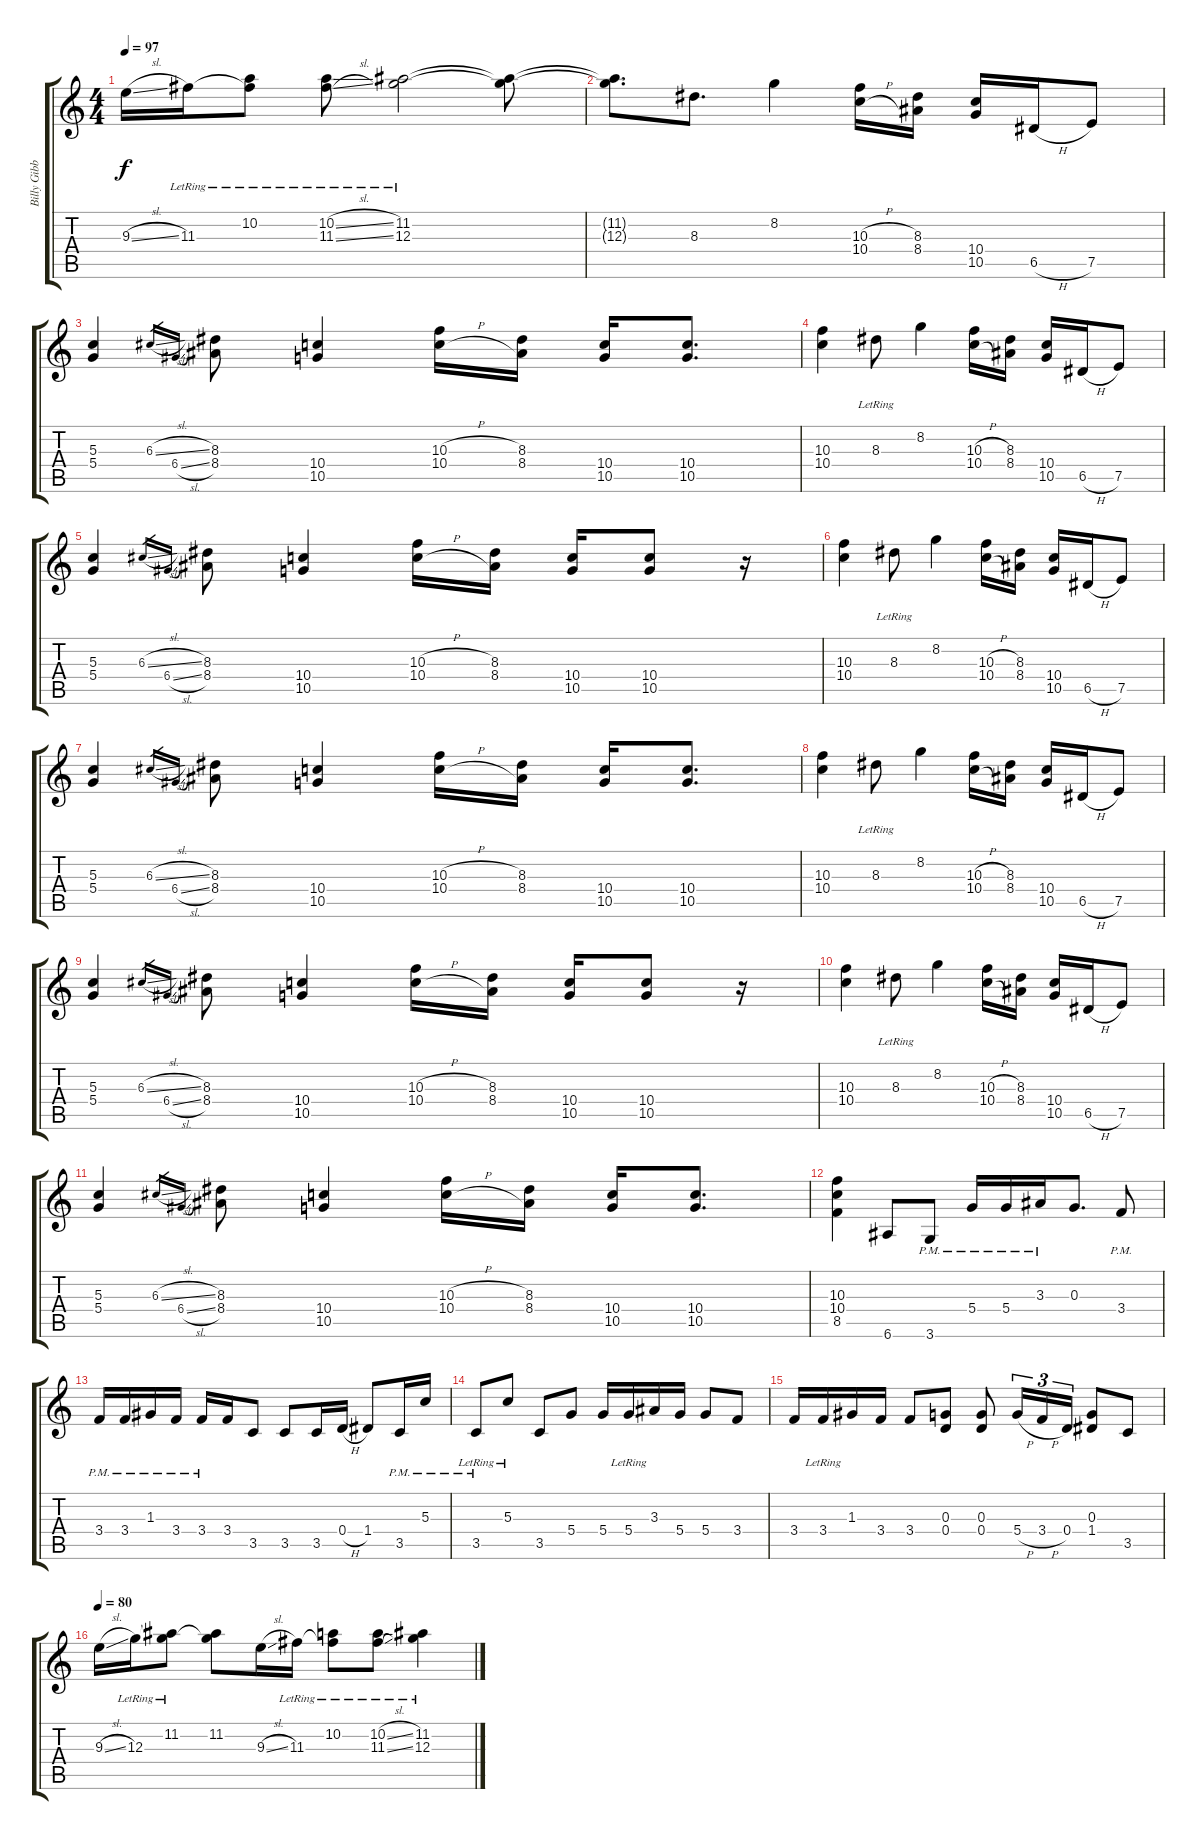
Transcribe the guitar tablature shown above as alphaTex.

\track ("Billy Gibbons Guitar II" "Billy Gibb") {instrument electricguitarmuted}
\staff {score tabs}
\tuning (E4 B3 G3 D3 A2 E2) {hide}
\ts (4 4)
\tempo 97
\clef g2
\ks c
9.3{sl}.16{dy f} 11.3{lr}.16 (10.2{lr} 11.3{t}).8 (10.2{sl lr} 11.3{sl lr}).8 (11.2{lr} 12.3{lr}).2 (11.2{t} 12.3{t}).8 |
(11.2{t} 12.3{t}).8{d} 8.3.8{d} 8.2.4 (10.3{h} 10.4{h}).16 (8.3 8.4).16 (10.4 10.5).16 6.5{h}.16 7.5.8 |
(5.3 5.4).4 6.3{sl}.16{gr} 6.4{sl}.16{gr} (8.3 8.4).8 (10.4 10.5).4 (10.3{h} 10.4{h}).16 (8.3 8.4).16 (10.4 10.5).16 (10.4 10.5).8{d} |
(10.3 10.4).4 8.3{lr}.8 8.2.4 (10.3{h} 10.4{h}).16 (8.3 8.4).16 (10.4 10.5).16 6.5{h}.16 7.5.8 |
(5.3 5.4).4 6.3{sl}.16{gr} 6.4{sl}.16{gr} (8.3 8.4).8 (10.4 10.5).4 (10.3{h} 10.4{h}).16 (8.3 8.4).16 (10.4 10.5).16 (10.4 10.5).8 r.16 |
(10.3 10.4).4 8.3{lr}.8 8.2.4 (10.3{h} 10.4{h}).16 (8.3 8.4).16 (10.4 10.5).16 6.5{h}.16 7.5.8 |
(5.3 5.4).4 6.3{sl}.16{gr} 6.4{sl}.16{gr} (8.3 8.4).8 (10.4 10.5).4 (10.3{h} 10.4{h}).16 (8.3 8.4).16 (10.4 10.5).16 (10.4 10.5).8{d} |
(10.3 10.4).4 8.3{lr}.8 8.2.4 (10.3{h} 10.4{h}).16 (8.3 8.4).16 (10.4 10.5).16 6.5{h}.16 7.5.8 |
(5.3 5.4).4 6.3{sl}.16{gr} 6.4{sl}.16{gr} (8.3 8.4).8 (10.4 10.5).4 (10.3{h} 10.4{h}).16 (8.3 8.4).16 (10.4 10.5).16 (10.4 10.5).8 r.16 |
(10.3 10.4).4 8.3{lr}.8 8.2.4 (10.3{h} 10.4{h}).16 (8.3 8.4).16 (10.4 10.5).16 6.5{h}.16 7.5.8 |
(5.3 5.4).4 6.3{sl}.16{gr} 6.4{sl}.16{gr} (8.3 8.4).8 (10.4 10.5).4 (10.3{h} 10.4{h}).16 (8.3 8.4).16 (10.4 10.5).16 (10.4 10.5).8{d} |
(10.3 10.4 8.5).4 6.6.8 3.6{pm}.8 5.4{pm}.16 5.4{pm}.16 3.3{pm}.16 0.3.8{d} 3.4{pm}.8 |
3.4{pm}.16 3.4{pm}.16 1.3{pm}.16 3.4{pm}.16 3.4{pm}.16 3.4.16 3.5.8 3.5.8 3.5.16 0.4{h}.16 1.4.8 3.5{pm}.16 5.3{pm}.16 |
3.5{pm lr}.8 5.3{lr}.8 3.5.8 5.4.8 5.4.16 5.4{lr}.16 3.3.16 5.4.16 5.4.8 3.4.8 |
3.4.16 3.4{lr}.16 1.3.16 3.4.16 3.4.8 (0.3 0.4).8 (0.3 0.4).8 5.4{h}.16{tu (3 2)} 3.4{h}.16{tu (3 2)} 0.4.16{tu (3 2)} (0.3 1.4).8 3.5.8 |
\tempo 80
9.3{sl}.16 12.3{lr}.16 (11.2{lr} 12.3{t}).8 (11.2 12.3{t}).8 9.3{sl}.16 11.3{lr}.16 (10.2{lr} 11.3{t}).8 (10.2{sl lr} 11.3{sl lr}).8 (11.2{lr} 12.3{lr}).4
